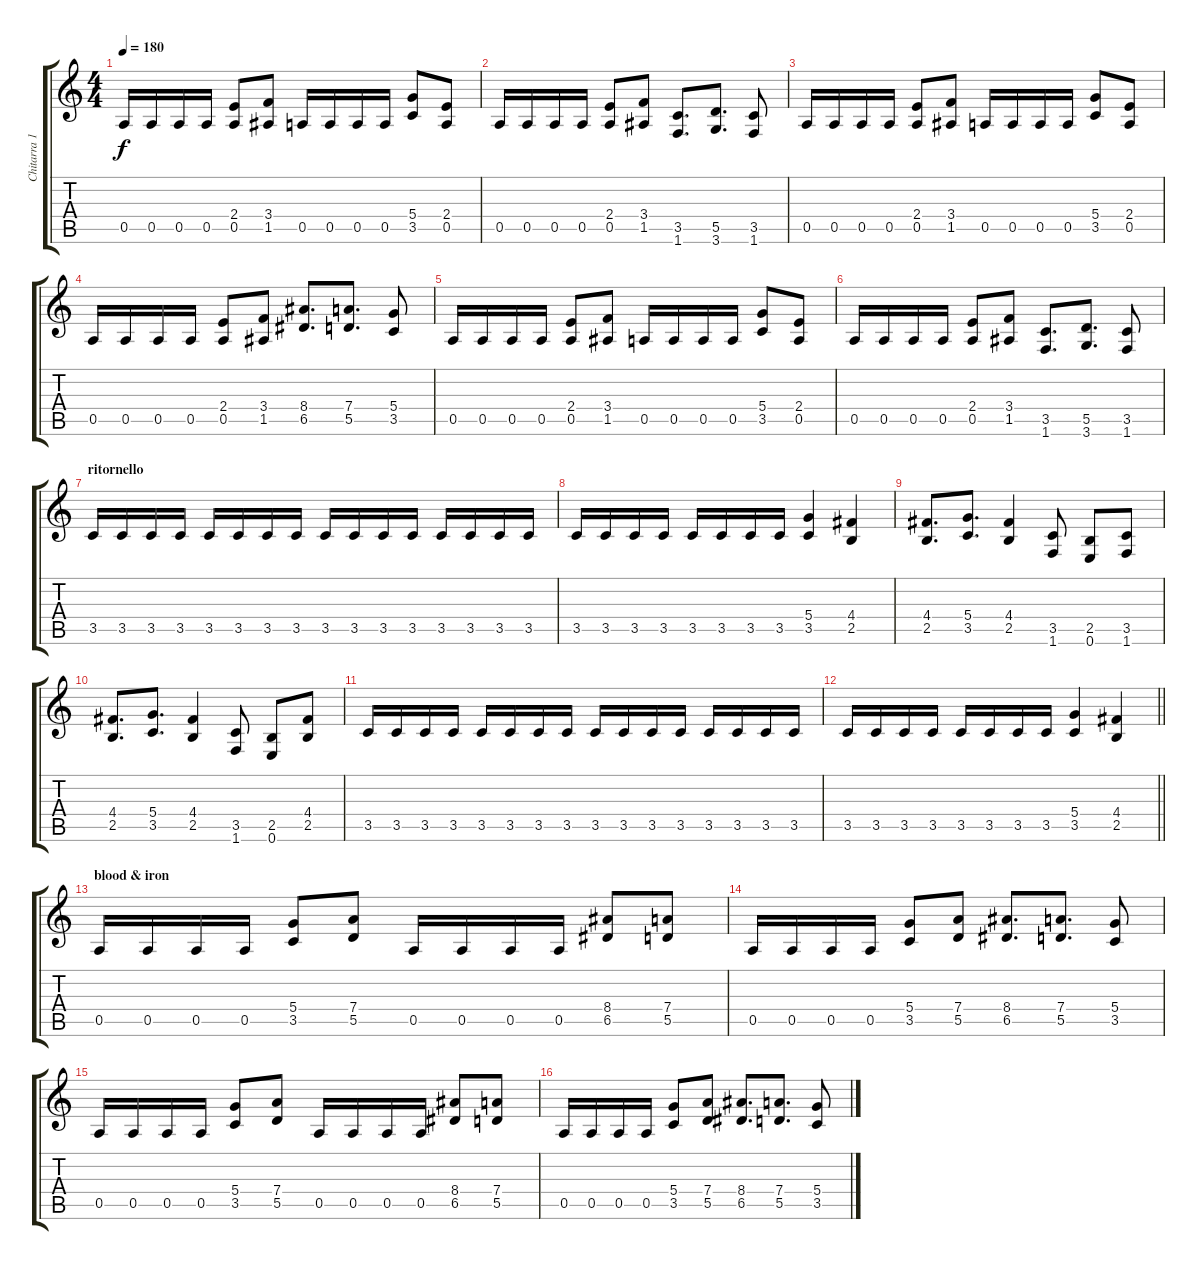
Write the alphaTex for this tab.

\track ("Chitarra 1" "Chitarra 1") {instrument distortionguitar}
\staff {score tabs}
\tuning (E4 B3 G3 D3 A2 E2) {hide}
\ts (4 4)
\tempo 180
\clef g2
\ks c
0.5.16{dy f} 0.5.16 0.5.16 0.5.16 (2.4 0.5).8 (3.4 1.5).8 0.5.16 0.5.16 0.5.16 0.5.16 (5.4 3.5).8 (2.4 0.5).8 |
0.5.16 0.5.16 0.5.16 0.5.16 (2.4 0.5).8 (3.4 1.5).8 (3.5 1.6).8{d} (5.5 3.6).8{d} (3.5 1.6).8 |
0.5.16 0.5.16 0.5.16 0.5.16 (2.4 0.5).8 (3.4 1.5).8 0.5.16 0.5.16 0.5.16 0.5.16 (5.4 3.5).8 (2.4 0.5).8 |
0.5.16 0.5.16 0.5.16 0.5.16 (2.4 0.5).8 (3.4 1.5).8 (8.4 6.5).8{d} (7.4 5.5).8{d} (5.4 3.5).8 |
0.5.16 0.5.16 0.5.16 0.5.16 (2.4 0.5).8 (3.4 1.5).8 0.5.16 0.5.16 0.5.16 0.5.16 (5.4 3.5).8 (2.4 0.5).8 |
0.5.16 0.5.16 0.5.16 0.5.16 (2.4 0.5).8 (3.4 1.5).8 (3.5 1.6).8{d} (5.5 3.6).8{d} (3.5 1.6).8 |
\section ("" "ritornello")
3.5.16 3.5.16 3.5.16 3.5.16 3.5.16 3.5.16 3.5.16 3.5.16 3.5.16 3.5.16 3.5.16 3.5.16 3.5.16 3.5.16 3.5.16 3.5.16 |
3.5.16 3.5.16 3.5.16 3.5.16 3.5.16 3.5.16 3.5.16 3.5.16 (5.4 3.5).4 (4.4 2.5).4 |
(4.4 2.5).8{d} (5.4 3.5).8{d} (4.4 2.5).4 (3.5 1.6).8 (2.5 0.6).8 (3.5 1.6).8 |
(4.4 2.5).8{d} (5.4 3.5).8{d} (4.4 2.5).4 (3.5 1.6).8 (2.5 0.6).8 (4.4 2.5).8 |
3.5.16 3.5.16 3.5.16 3.5.16 3.5.16 3.5.16 3.5.16 3.5.16 3.5.16 3.5.16 3.5.16 3.5.16 3.5.16 3.5.16 3.5.16 3.5.16 |
\barLineRight lightlight
3.5.16 3.5.16 3.5.16 3.5.16 3.5.16 3.5.16 3.5.16 3.5.16 (5.4 3.5).4 (4.4 2.5).4 |
\section ("" "blood & iron")
0.5.16 0.5.16 0.5.16 0.5.16 (5.4 3.5).8 (7.4 5.5).8 0.5.16 0.5.16 0.5.16 0.5.16 (8.4 6.5).8 (7.4 5.5).8 |
0.5.16 0.5.16 0.5.16 0.5.16 (5.4 3.5).8 (7.4 5.5).8 (8.4 6.5).8{d} (7.4 5.5).8{d} (5.4 3.5).8 |
0.5.16 0.5.16 0.5.16 0.5.16 (5.4 3.5).8 (7.4 5.5).8 0.5.16 0.5.16 0.5.16 0.5.16 (8.4 6.5).8 (7.4 5.5).8 |
0.5.16 0.5.16 0.5.16 0.5.16 (5.4 3.5).8 (7.4 5.5).8 (8.4 6.5).8{d} (7.4 5.5).8{d} (5.4 3.5).8
